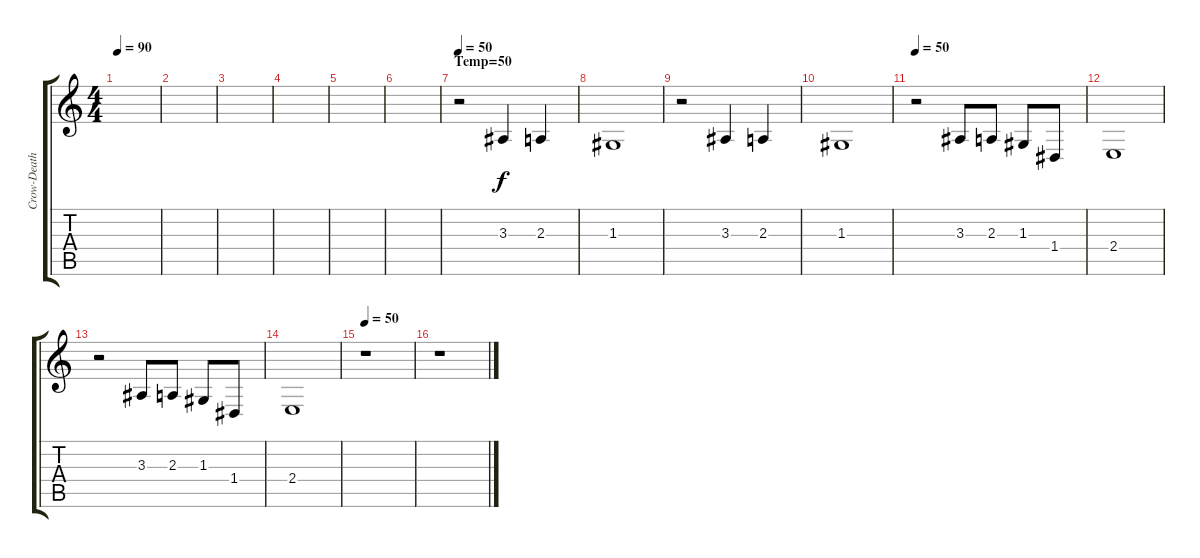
\track ("Crow-Death comes !!!" "Crow-Death") {instrument pizzicatostrings}
\staff {score tabs}
\tuning (E4 B3 G3 D3 A2 E2) {hide}
\ts (4 4)
\tempo 90
\clef g2
\ks c
|
|
|
|
|
|
\section ("" "Temp=50")
\tempo 50
r.2 3.3.4 2.3.4 |
1.3.1 |
r.2 3.3.4 2.3.4 |
1.3.1 |
\tempo 50
r.2 3.3.8 2.3.8 1.3.8 1.4.8 |
2.4.1 |
r.2 3.3.8 2.3.8 1.3.8 1.4.8 |
2.4.1 |
\tempo 50
r.1 |
r.1
